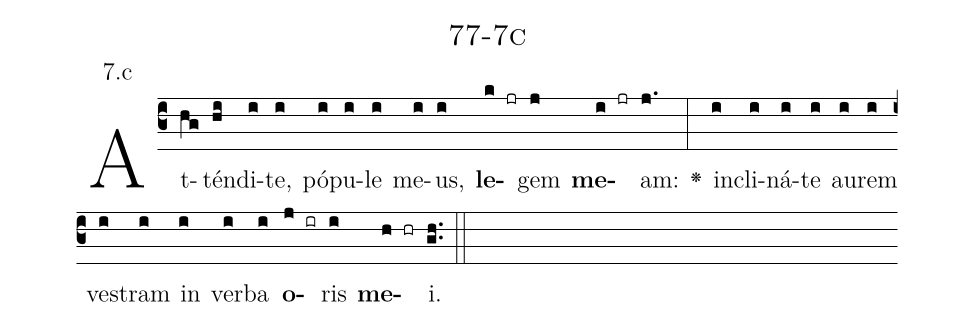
name: 77-7c;
annotation: 7.c;
%%
(c3)At(hg)tén(hi)di(i)te,(i) pó(i)pu(i)le(i) me(i)us,(i) <b>le</b>(k jr)gem(j) <b>me</b>(i jr)am:(j.) <v>\greheightstar</v>(:) in(i)cli(i)ná(i)te(i) au(i)rem(i) ves(i)tram(i) in(i) ver(i)ba(i) <b>o</b>(j ir)ris(i) <b>me</b>(h hr)i.(gh..) (::)


%E(i) u(i) o(j) u(i) a(h) e.(gh..) (::)
